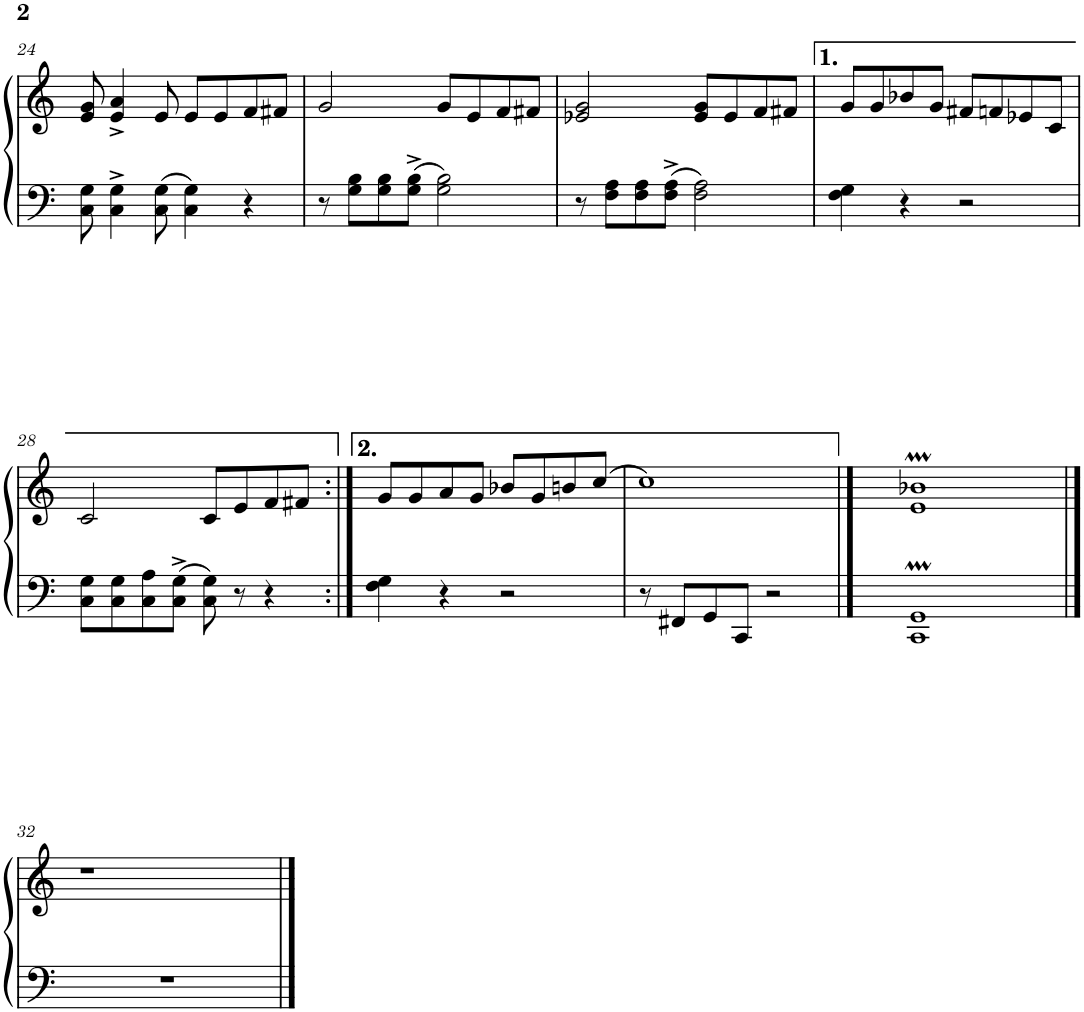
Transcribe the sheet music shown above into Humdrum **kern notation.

**kern	**kern
*part1	*part1
*staff2	*staff1
*I"Piano	*
*I'Pno.	*
!!LO:PB:g=z
*clefF4	*clefG2
*k[]	*k[]
*M4/4	*M4/4
=24	=24
8C\ 8G\	8e/ 8g/
4C\^ 4G\^	4e/^ 4a/^
8C\ 8G\	8e/
4C\ 4G\	8e/L
.	8e/
4r	8f/
.	8f#X/J
=25	=25
8r	2g/
8G\ 8B\L	.
8G\ 8B\	.
8G\^ 8B\^J	.
2G\ 2B\	8g/L
.	8e/
.	8f/
.	8f#X/J
=26	=26
8r	2e-X/ 2g/
8F\ 8A\L	.
8F\ 8A\	.
8F\^ 8A\^J	.
2F\ 2A\	8e-/ 8g/L
.	8e-/
.	8f/
.	8f#X/J
=27	=27
4F\ 4G\	8g/L
.	8g/
4r	8b-X/
.	8g/J
2r	8f#X/L
.	8fn/
.	8e-X/
.	8c/J
!!LO:LB:g=z
=28	=28
8C\ 8G\L	2c/
8C\ 8G\	.
8C\ 8A\	.
8C\^ 8G\^J	.
8C\ 8G\	8c/L
8r	8e/
4r	8f/
.	8f#X/J
=29:|!	=29:|!
4F\ 4G\	8g/L
.	8g/
4r	8a/
.	8g/J
2r	8b-X/L
.	8g/
.	8bn/
.	(8cc/J
=30	=30
8r	1cc)
8FF#X/L	.
8GG/	.
8CC/J	.
2r	.
==31	==31
1CCM 1GGM	1eM 1b-XM
!!LO:LB:g=z
==32	==32
1r	1r
==	==
*-	*-
